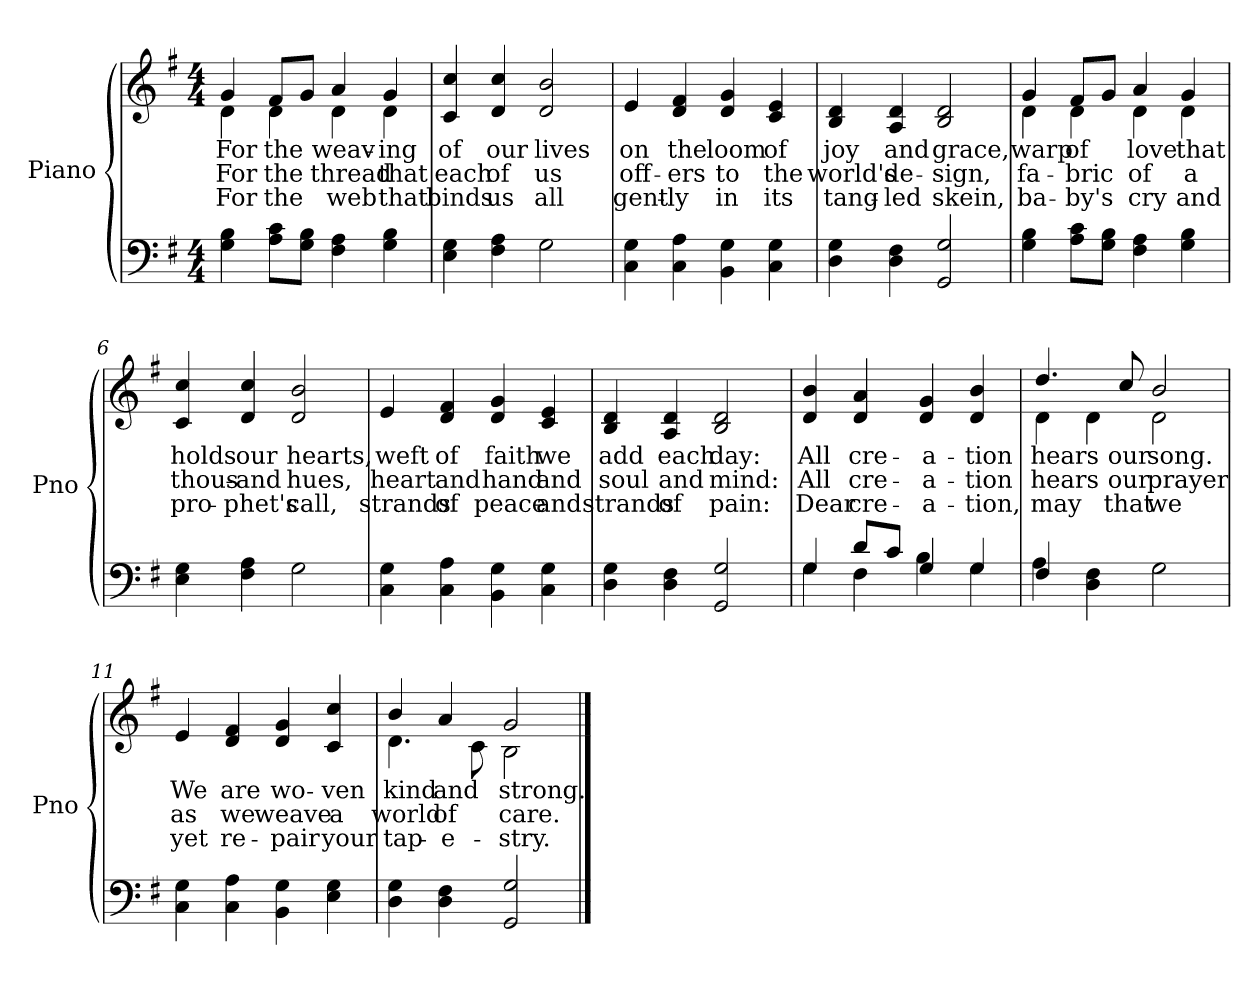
**kern	**kern	**text	**text	**text
*part2	*part1	*part1	*part1	*part1
*staff2	*staff1	*staff1	*staff1	*staff1
*I"Piano	*I"Piano	*	*	*
*I'Pno	*I'Pno	*	*	*
*clefF4	*clefG2	*	*	*
*k[f#]	*k[f#]	*	*	*
*M4/4	*M4/4	*	*	*
*MM112	*MM112	*	*	*
=1	=1	=1	=1	=1
*	*^	*	*	*
4G\ 4B\	4g/	4d\	For	For	For
8A\ 8c\L	8f#/L	4d\	the	the	the
8G\ 8B\J	8g/J	.	.	.	.
4F#\ 4A\	4a/	4d\	weav-	thread	web
4G\ 4B\	4g/	4d\	-ing	that	that
*	*v	*v	*	*	*
=2	=2	=2	=2	=2
4E\ 4G\	4c/ 4cc/	of	each	binds
4F#\ 4A\	4d/ 4cc/	our	of	us
2G\	2d/ 2b/	lives	us	all
=3	=3	=3	=3	=3
4C\ 4G\	4e/	on	off-	gent-
4C\ 4A\	4d/ 4f#/	the	-ers	-ly
4BB\ 4G\	4d/ 4g/	loom	to	in
4C\ 4G\	4c/ 4e/	of	the	its
=4	=4	=4	=4	=4
4D\ 4G\	4B/ 4d/	joy	world's	tang-
4D\ 4F#\	4A/ 4d/	and	de-	-led
2GG/ 2G/	2B/ 2d/	grace,	-sign,	skein,
=5	=5	=5	=5	=5
*	*^	*	*	*
4G\ 4B\	4g/	4d\	warp	fa-	ba-
8A\ 8c\L	8f#/L	4d\	of	-bric	-by's
8G\ 8B\J	8g/J	.	.	.	.
4F#\ 4A\	4a/	4d\	love	of	cry
4G\ 4B\	4g/	4d\	that	a	and
*	*v	*v	*	*	*
=6	=6	=6	=6	=6
4E\ 4G\	4c/ 4cc/	holds	thous-	pro-
4F#\ 4A\	4d/ 4cc/	our	-and	-phet's
2G\	2d/ 2b/	hearts,	hues,	call,
=7	=7	=7	=7	=7
4C\ 4G\	4e/	weft	heart	strands
4C\ 4A\	4d/ 4f#/	of	and	of
4BB\ 4G\	4d/ 4g/	faith	hand	peace
4C\ 4G\	4c/ 4e/	we	and	and
=8	=8	=8	=8	=8
4D\ 4G\	4B/ 4d/	add	soul	strands
4D\ 4F#\	4A/ 4d/	each	and	of
2GG/ 2G/	2B/ 2d/	day:	mind:	pain:
=9	=9	=9	=9	=9
*^	*	*	*	*
4G/	4G\	4d/ 4b/	All	All	Dear
8d/L	4F#\	4d/ 4a/	cre-	cre-	cre-
8c/J	.	.	.	.	.
4G/	4B\	4d/ 4g/	-a-	-a-	-a-
4G/	4G\	4d/ 4b/	-tion	-tion	-tion,
=10	=10	=10	=10	=10	=10
*	*	*^	*	*	*
4F#/	4A\	4.dd/	4d\	hears	hears	may
4D\ 4F#\	2.ryy	.	4d\	.	.	.
.	.	8cc/	.	our	our	that
2G\	.	2b/	2d\	song.	prayer	we
*v	*v	*	*	*	*	*
*	*v	*v	*	*	*
=11	=11	=11	=11	=11
4C\ 4G\	4e/	We	as	yet
4C\ 4A\	4d/ 4f#/	are	we	re-
4BB\ 4G\	4d/ 4g/	wo-	weave	-pair
4E\ 4G\	4c/ 4cc/	-ven	a	your
=12	=12	=12	=12	=12
*	*^	*	*	*
4D\ 4G\	4b/	4.d\	kind	world	tap-
4D\ 4F#\	4a/	.	and	of	-e-
.	.	8c\	.	.	.
2GG/ 2G/	2g/	2B\	strong.	care.	-stry.
*	*v	*v	*	*	*
==	==	==	==	==
*-	*-	*-	*-	*-
